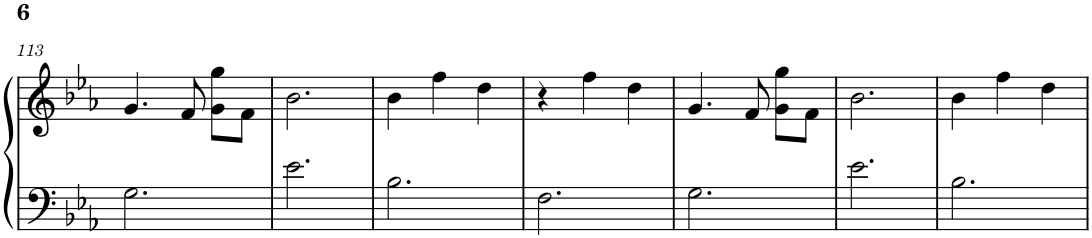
**kern	**kern
*part1	*part1
*staff2	*staff1
*I"Piano	*
*I'Pno	*
!!LO:PB:g=z
*clefF4	*clefG2
*k[b-e-a-]	*k[b-e-a-]
*M3/4	*M3/4
=113	=113
2.G\	4.g/
.	8f/
.	8g\ 8gg\L
.	8f\J
=114	=114
2.e-\	2.b-\
=115	=115
2.B-\	4b-\
.	4ff\
.	4dd\
=116	=116
2.F\	4r
.	4ff\
.	4dd\
=117	=117
2.G\	4.g/
.	8f/
.	8g\ 8gg\L
.	8f\J
=118	=118
2.e-\	2.b-\
=119	=119
2.B-\	4b-\
.	4ff\
.	4dd\
=	=
*-	*-
